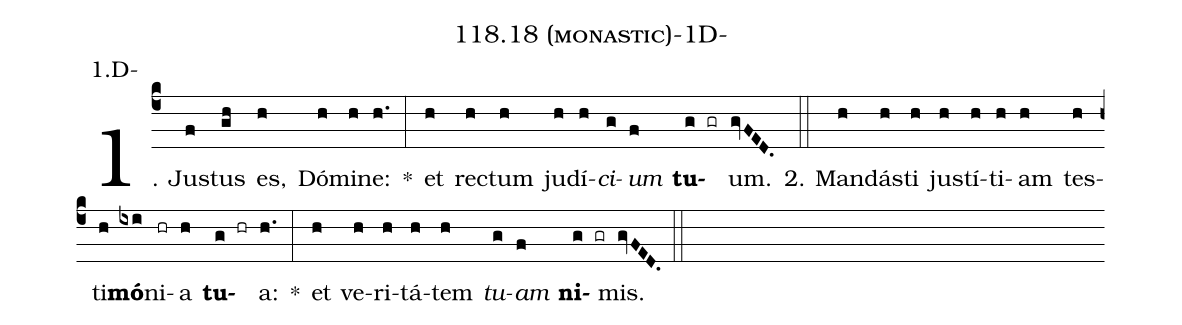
name: 118.18 (monastic)-1D-;
annotation: 1.D-;
%%
(c4)1. Jus(f)tus(gh) es,(h) Dó(h)mi(h)ne:(h.) *(:) et(h) rec(h)tum(h) ju(h)dí(h)<i>ci</i>(g)<i>um</i>(f) <b>tu</b>(g gr)um.(gvFED.) (::)
2. Man(h)dás(h)ti(h) jus(h)tí(h)ti(h)am(h) tes(h)ti(h)<b>mó</b>(ixi)ni(hr)a(h) <b>tu</b>(g hr)a:(h.) *(:) et(h) ve(h)ri(h)tá(h)tem(h) <i>tu</i>(g)<i>am</i>(f) <b>ni</b>(g gr)mis.(gvFED.) (::)
